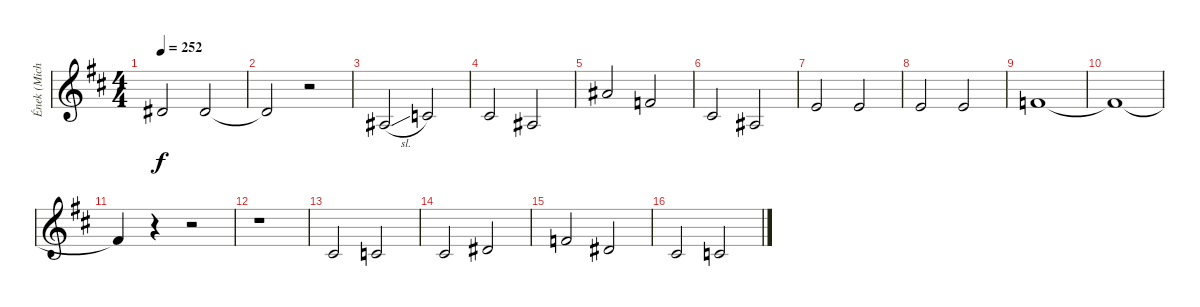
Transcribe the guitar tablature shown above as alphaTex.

\track ("Ének (Michael Vescera)" "Ének (Mich") {instrument tenorsax}
\staff {score}
\tuning (E4 B3 G3 D3 A2 E2) {hide}
\ts (4 4)
\tempo 252
\clef g2
\ks d
4.2.2{dy f} 4.2.2 |
4.2{t}.2 r.2 |
3.3{sl}.2 5.3.2 |
2.2.2 3.3.2 |
6.1.2 1.1.2 |
2.2.2 3.3.2 |
0.1.2 0.1.2 |
0.1.2 0.1.2 |
1.1.1 |
1.1{t}.1 |
1.1{t}.4 r.4 r.2 |
r.1 |
2.2.2 1.2.2 |
2.2.2 4.2.2 |
1.1.2 4.2.2 |
2.2.2 1.2.2
